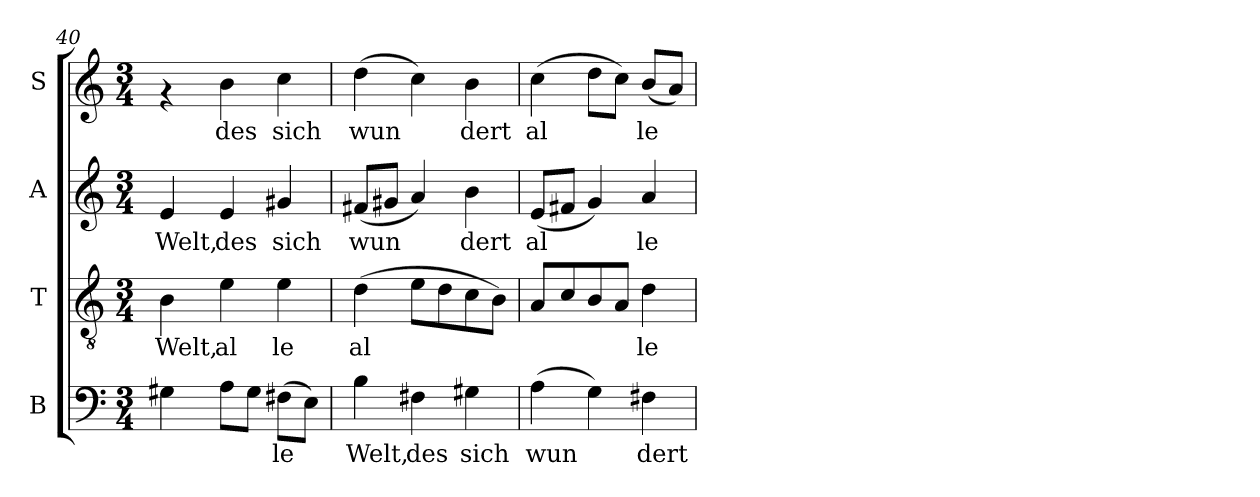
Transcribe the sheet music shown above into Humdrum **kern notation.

**kern	**text	**kern	**text	**kern	**text	**kern	**text
*part4	*part4	*part3	*part3	*part2	*part2	*part1	*part1
*staff4	*staff4	*staff3	*staff3	*staff2	*staff2	*staff1	*staff1
*I"B	*	*I"T	*	*I"A	*	*I"S	*
*I'B	*	*I'T	*	*I'A	*	*I'S	*
*clefF4	*	*clefGv2	*	*clefG2	*	*clefG2	*
*k[]	*	*k[]	*	*k[]	*	*k[]	*
*C:	*	*C:	*	*C:	*	*C:	*
*M3/4	*	*M3/4	*	*M3/4	*	*M3/4	*
=40	=40	=40	=40	=40	=40	=40	=40
!	!LO:LY:b:cj	!	!LO:LY:b:cj	!	!LO:LY:b:cj	!	!
4G#X\	.	4B\	Welt,	4e/	Welt,	4rf	.
!	!LO:LY:b:cj	!	!LO:LY:b:cj	!	!LO:LY:b:cj	!	!LO:LY:b
8A\L	.	4e\	al	4e/	des	4b\	des
!	!LO:LY:b:cj	!	!	!	!	!	!
8G#\J	.	.	.	.	.	.	.
!	!LO:LY:b:cj	!	!LO:LY:b:cj	!	!LO:LY:b:cj	!	!LO:LY:b
(>8F#X\L	le	4e\	le	4g#X/	sich	4cc\	sich
!	!LO:LY:b:cj	!	!	!	!	!	!
8E\J)	.	.	.	.	.	.	.
=41	=41	=41	=41	=41	=41	=41	=41
!	!LO:LY:b:cj	!	!LO:LY:b:cj	!	!LO:LY:b:cj	!	!LO:LY:b
4B\	Welt,	(>4d\	al	(<8f#X/L	wun-	(>4dd\	wun
!	!	!	!	!	!LO:LY:b:cj	!	!
.	.	.	.	8g#X/J	--	.	.
!	!LO:LY:b:cj	!	!LO:LY:b:cj	!	!LO:LY:b:cj	!	!LO:LY:b
4F#X\	des	8e\L	.	4a/)	--	4cc\)	.
!	!	!	!LO:LY:b:cj	!	!	!	!
.	.	8d\	.	.	.	.	.
!	!LO:LY:b:cj	!	!LO:LY:b:cj	!	!LO:LY:b:cj	!	!LO:LY:b
4G#X\	sich	8c\	.	4b\	-dert	4b\	dert
!	!	!	!LO:LY:b:cj	!	!	!	!
.	.	8B\J)	.	.	.	.	.
!!LO:PB:g=z
=42	=42	=42	=42	=42	=42	=42	=42
!	!LO:LY:b:cj	!	!LO:LY:b:cj	!	!LO:LY:b:cj	!	!LO:LY:b
(>4A\	wun	8A/L	.	(<8e/L	al	(>4cc\	al
!	!	!	!LO:LY:b:cj	!	!LO:LY:b:cj	!	!
.	.	8c/	.	8f#X/J	.	.	.
!	!LO:LY:b:cj	!	!LO:LY:b:cj	!	!LO:LY:b:cj	!	!LO:LY:b
4G\)	.	8B/	.	4g/)	.	8dd\L	.
!	!	!	!LO:LY:b:cj	!	!	!	!LO:LY:b
.	.	8A/J	.	.	.	8cc\J)	.
!	!LO:LY:b:cj	!	!LO:LY:b:cj	!	!LO:LY:b:cj	!	!LO:LY:b
4F#X\	dert	4d\	le	4a/	le	(<8b/L	le
!	!	!	!	!	!	!	!LO:LY:b
.	.	.	.	.	.	8a/J)	.
=	=	=	=	=	=	=	=
*-	*-	*-	*-	*-	*-	*-	*-
